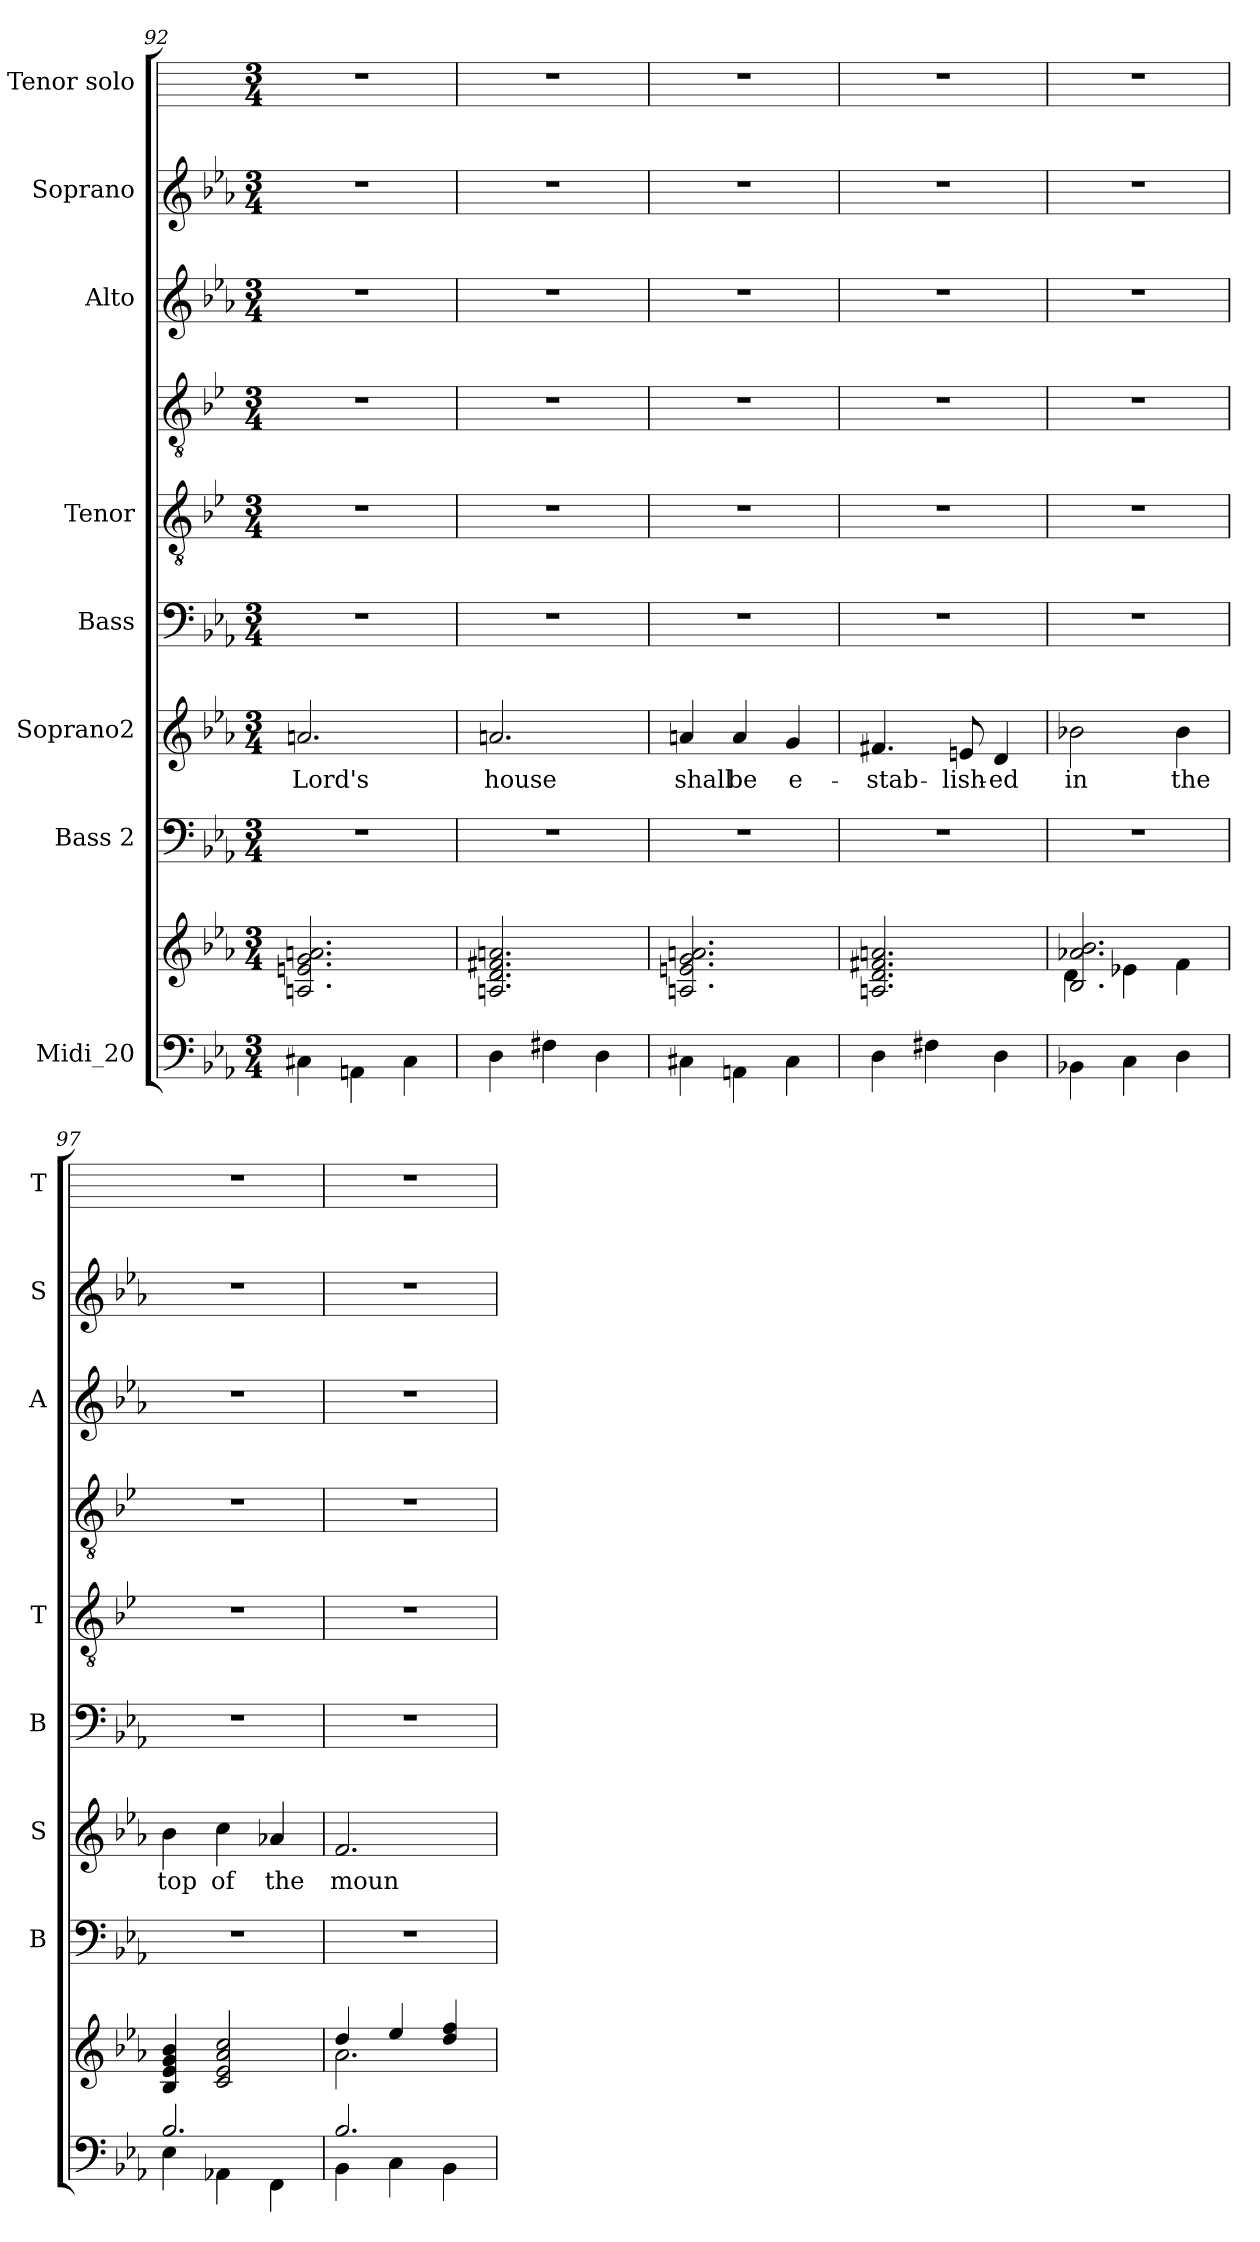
**kern	**kern	**kern	**kern	**text	**kern	**kern	**kern	**kern	**kern	**kern
*part8	*part8	*part7	*part6	*part6	*part5	*part4	*part4	*part3	*part2	*part1
*staff10	*staff9	*staff8	*staff7	*staff7	*staff6	*staff5	*staff4	*staff3	*staff2	*staff1
*I"Midi_20	*	*I"Bass 2	*I"Soprano2	*	*I"Bass	*I"Tenor	*	*I"Alto	*I"Soprano	*I"Tenor solo
*	*	*I'B	*I'S	*	*I'B	*I'T	*	*I'A	*I'S	*I'T
*clefF4	*clefG2	*clefF4	*clefG2	*	*clefF4	*clefGv2	*clefGv2	*clefG2	*clefG2	*
*	*	*	*	*	*	*ITrd4c7	*ITrd4c7	*	*	*
*k[b-e-a-]	*k[b-e-a-]	*k[b-e-a-]	*k[b-e-a-]	*	*k[b-e-a-]	*k[b-e-a-]	*k[b-e-a-]	*k[b-e-a-]	*k[b-e-a-]	*
*E-:	*E-:	*E-:	*E-:	*	*E-:	*E-:	*E-:	*E-:	*E-:	*
*M3/4	*M3/4	*M3/4	*M3/4	*	*M3/4	*M3/4	*M3/4	*M3/4	*M3/4	*M3/4
=92	=92	=92	=92	=92	=92	=92	=92	=92	=92	=92
*	*^	*	*	*	*	*	*	*	*	*
!LO:N:vis=1	!	!LO:N:vis=1	!LO:N:vis=1	!	!LO:LY:b	!	!	!	!	!	!
*^	*	*	*	*	*	*	*	*	*	*	*
2.ryy	4C#X	2.An/ 2.en/ 2.g/ 2.an/	2.ryy	2.r	2.an	Lord's	2.r	2.r	2.r	2.r	2.r	2.r
.	4AAn	.	.	.	.	.	.	.	.	.	.	.
.	4C#	.	.	.	.	.	.	.	.	.	.	.
=93	=93	=93	=93	=93	=93	=93	=93	=93	=93	=93	=93	=93
!LO:N:vis=1	!	!	!LO:N:vis=1	!LO:N:vis=1	!	!LO:LY:b	!	!	!	!	!	!
2.ryy	4D	2.An/ 2.d/ 2.f#X/ 2.an/	2.ryy	2.r	2.an	house	2.r	2.r	2.r	2.r	2.r	2.r
.	4F#X	.	.	.	.	.	.	.	.	.	.	.
.	4D	.	.	.	.	.	.	.	.	.	.	.
=94	=94	=94	=94	=94	=94	=94	=94	=94	=94	=94	=94	=94
!LO:N:vis=1	!	!	!LO:N:vis=1	!LO:N:vis=1	!	!LO:LY:b	!	!	!	!	!	!
2.ryy	4C#X	2.An/ 2.en/ 2.g/ 2.an/	2.ryy	2.r	4an	shall	2.r	2.r	2.r	2.r	2.r	2.r
!	!	!	!	!	!	!LO:LY:b	!	!	!	!	!	!
.	4AAn	.	.	.	4a	be	.	.	.	.	.	.
!	!	!	!	!	!	!LO:LY:b	!	!	!	!	!	!
.	4C#	.	.	.	4g	e-	.	.	.	.	.	.
=95	=95	=95	=95	=95	=95	=95	=95	=95	=95	=95	=95	=95
!LO:N:vis=1	!	!	!LO:N:vis=1	!LO:N:vis=1	!	!LO:LY:b	!	!	!	!	!	!
2.ryy	4D	2.An/ 2.d/ 2.f#X/ 2.an/	2.ryy	2.r	4.f#X	-stab-	2.r	2.r	2.r	2.r	2.r	2.r
.	4F#X	.	.	.	.	.	.	.	.	.	.	.
!	!	!	!	!	!	!LO:LY:b	!	!	!	!	!	!
.	.	.	.	.	8en	-lish-	.	.	.	.	.	.
!	!	!	!	!	!	!LO:LY:b	!	!	!	!	!	!
.	4D	.	.	.	4d	-ed	.	.	.	.	.	.
=96	=96	=96	=96	=96	=96	=96	=96	=96	=96	=96	=96	=96
!LO:N:vis=1	!	!	!	!LO:N:vis=1	!	!LO:LY:b	!	!	!	!	!	!
2.ryy	4BB-X	2.B-/ 2.a-X/ 2.b-/	4d\	2.r	2b-X	in	2.r	2.r	2.r	2.r	2.r	2.r
.	4C	.	4e-X\	.	.	.	.	.	.	.	.	.
!	!	!	!	!	!	!LO:LY:b	!	!	!	!	!	!
.	4D	.	4f\	.	4b-	the	.	.	.	.	.	.
=97	=97	=97	=97	=97	=97	=97	=97	=97	=97	=97	=97	=97
!	!	!	!LO:N:vis=1	!LO:N:vis=1	!	!LO:LY:b	!	!	!	!	!	!
2.B-/	4E-	4B-/ 4e-/ 4g/ 4b-/	2.ryy	2.r	4b-	top	2.r	2.r	2.r	2.r	2.r	2.r
!	!	!	!	!	!	!LO:LY:b	!	!	!	!	!	!
.	4AA-X	2c/ 2e-/ 2a-/ 2cc/	.	.	4cc	of	.	.	.	.	.	.
!	!	!	!	!	!	!LO:LY:b	!	!	!	!	!	!
.	4FF	.	.	.	4a-X	the	.	.	.	.	.	.
=98	=98	=98	=98	=98	=98	=98	=98	=98	=98	=98	=98	=98
!	!	!	!	!LO:N:vis=1	!	!LO:LY:b	!	!	!	!	!	!
2.B-/	4BB-\	4dd/	2.a-\	2.r	2.f	moun-	2.r	2.r	2.r	2.r	2.r	2.r
.	4C\	4ee-/	.	.	.	.	.	.	.	.	.	.
.	4BB-\	4dd/ 4ff/	.	.	.	.	.	.	.	.	.	.
*v	*v	*	*	*	*	*	*	*	*	*	*	*
*	*v	*v	*	*	*	*	*	*	*	*	*
=	=	=	=	=	=	=	=	=	=	=
*-	*-	*-	*-	*-	*-	*-	*-	*-	*-	*-
